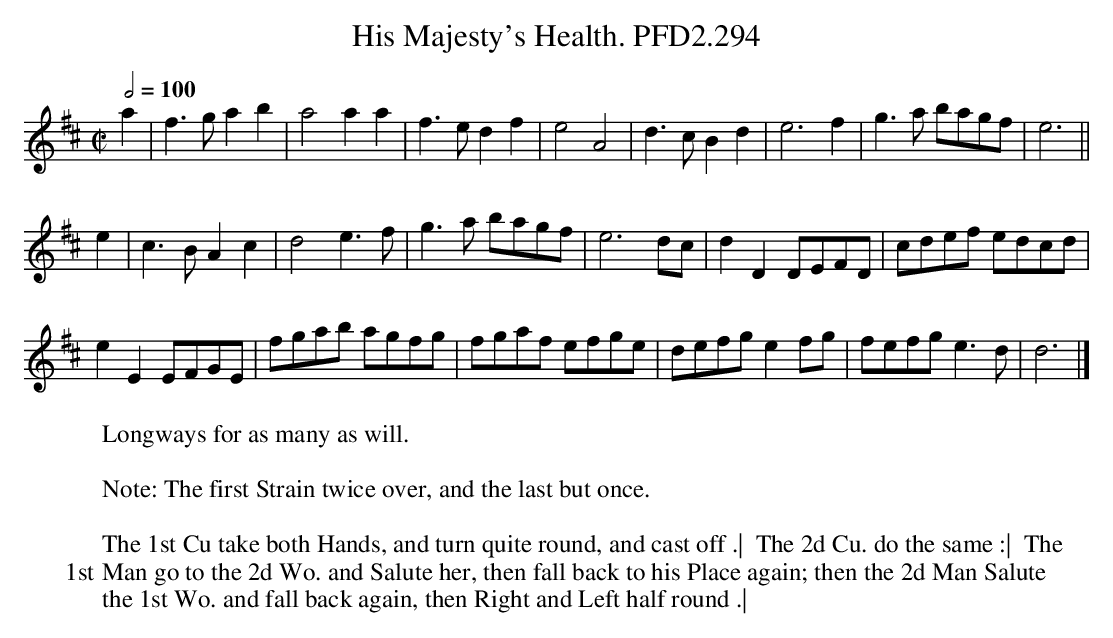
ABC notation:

X:1
T:His Majesty's Health. PFD2.294
W:Longways for as many as will.
L:1/4
M:C|
Q:1/2=100
K:D
a|f>g ab|a2aa|f>edf|e2A2|d>c Bd|e3f|g>a b/a/g/f/|e3 ||
e|c>B Ac|d2e>f|g>a b/a/g/f/|e3 d/c/|dD D/E/F/D/|c/d/e/f/ e/d/c/d/|
eE E/F/G/E/|f/g/a/b/ a/g/f/g/|f/g/a/f/ e/f/g/e/|d/e/f/g/ e f/g/|f/e/f/g/ e>d |d3 |]
W:
W: Note: The first Strain twice over, and the last but once.
W:
W: The 1st Cu take both Hands, and turn quite round, and cast off .|  The 2d Cu. do the same :|  The
W: 1st Man go to the 2d Wo. and Salute her, then fall back to his Place again; then the 2d Man Salute
W: the 1st Wo. and fall back again, then Right and Left half round .|
